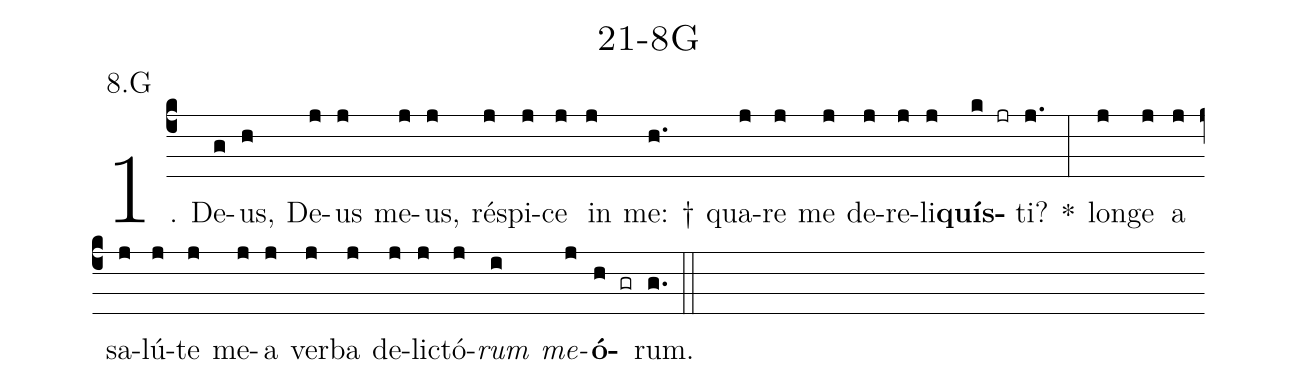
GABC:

name: 21-8G;
annotation: 8.G;
%%
(c4)1. De(g)us,(h) De(j)us(j) me(j)us,(j) ré(j)spi(j)ce(j) in(j) me: †(h.) qua(j)re(j) me(j) de(j)re(j)li(j)<b>quís</b>(k jr)ti?(j.) *(:) lon(j)ge(j) a(j) sa(j)lú(j)te(j) me(j)a(j) ver(j)ba(j) de(j)lic(j)tó(j)<i>rum</i>(i) <i>me</i>(j)<b>ó</b>(h gr)rum.(g.) (::)
